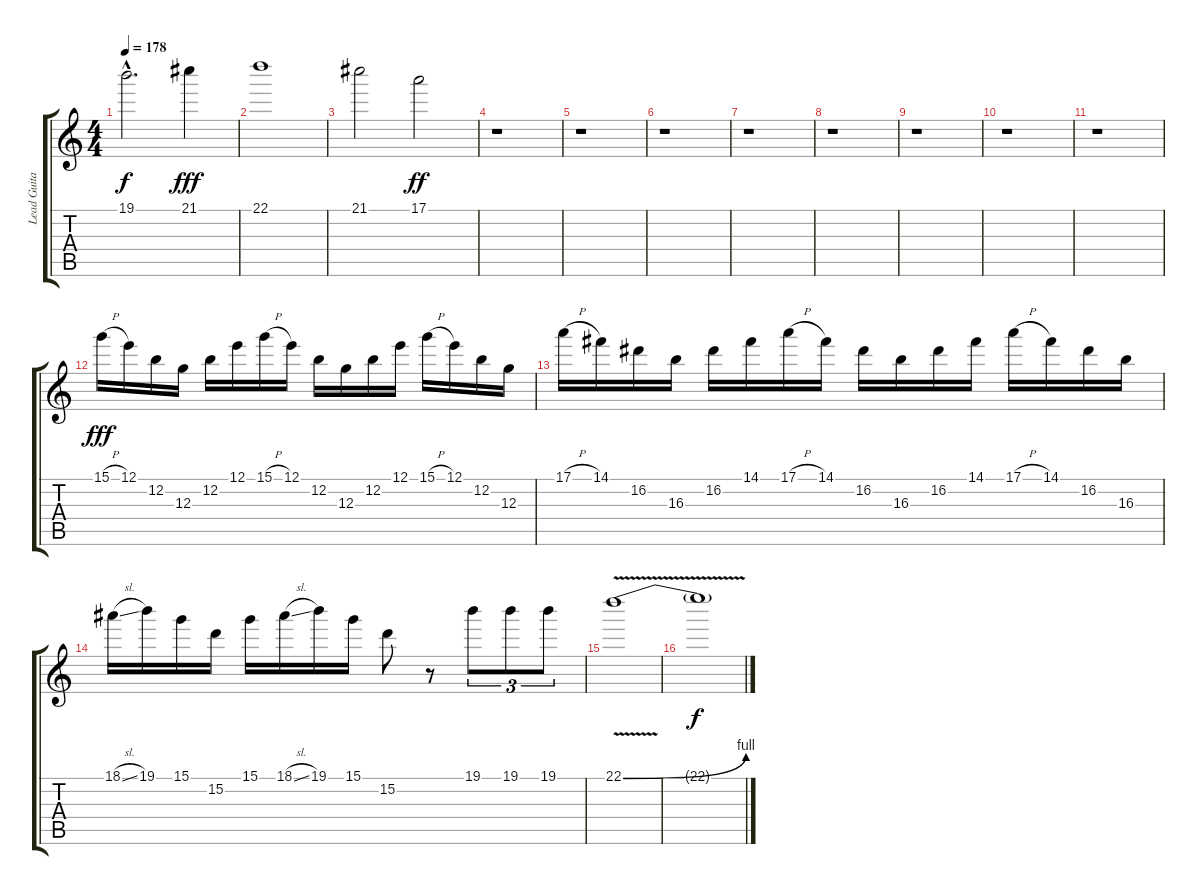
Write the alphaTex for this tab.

\track ("Lead Guitar 1" "Lead Guita") {instrument overdrivenguitar}
\staff {score tabs}
\tuning (E4 B3 G3 D3 A2 E2) {hide}
\ts (4 4)
\tempo 178
\clef g2
\ks c
19.1{hac t}.2{d dy f} 21.1.4{dy fff} |
22.1.1 |
21.1.2 17.1.2{dy ff} |
r.1 |
r.1 |
r.1 |
r.1 |
r.1 |
r.1 |
r.1 |
r.1 |
15.1{h}.16{dy fff} 12.1.16 12.2.16 12.3.16 12.2.16 12.1.16 15.1{h}.16 12.1.16 12.2.16 12.3.16 12.2.16 12.1.16 15.1{h}.16 12.1.16 12.2.16 12.3.16 |
17.1{h}.16 14.1.16 16.2.16 16.3.16 16.2.16 14.1.16 17.1{h}.16 14.1.16 16.2.16 16.3.16 16.2.16 14.1.16 17.1{h}.16 14.1.16 16.2.16 16.3.16 |
18.1{sl}.16 19.1.16 15.1.16 15.2.16 15.1.16 18.1{sl}.16 19.1.16 15.1.16 15.2.8 r.8 19.1.8{tu (3 2)} 19.1.8{tu (3 2)} 19.1.8{tu (3 2)} |
22.1{be (bend 0 0 60 4) v}.1 |
22.1{t}.1{dy f}
